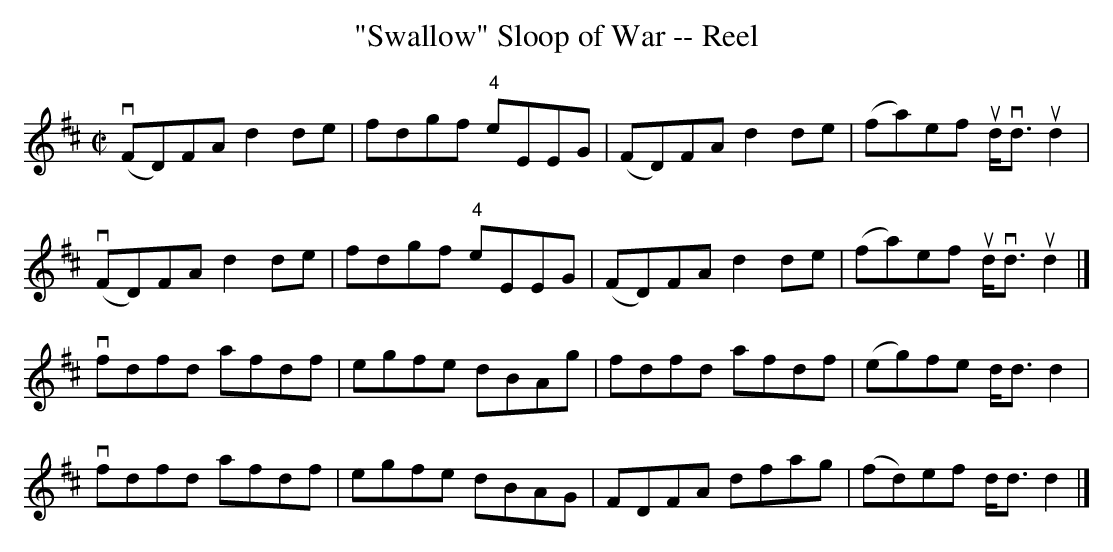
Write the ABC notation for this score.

X:1
T: "Swallow" Sloop of War -- Reel
M:C|
L:1/8
K:D
v(FD)FA d2de | fdgf "4"eEEG | (FD)FA d2de | (fa)ef ud<vd ud2 |
v(FD)FA d2de | fdgf "4"eEEG | (FD)FA d2de | (fa)ef ud<vd ud2 |]
vfdfd afdf | egfe dBAg | fdfd afdf | (eg)fe d<d d2 |
vfdfd afdf | egfe dBAG | FDFA dfag | (fd)ef d<d d2 |]
